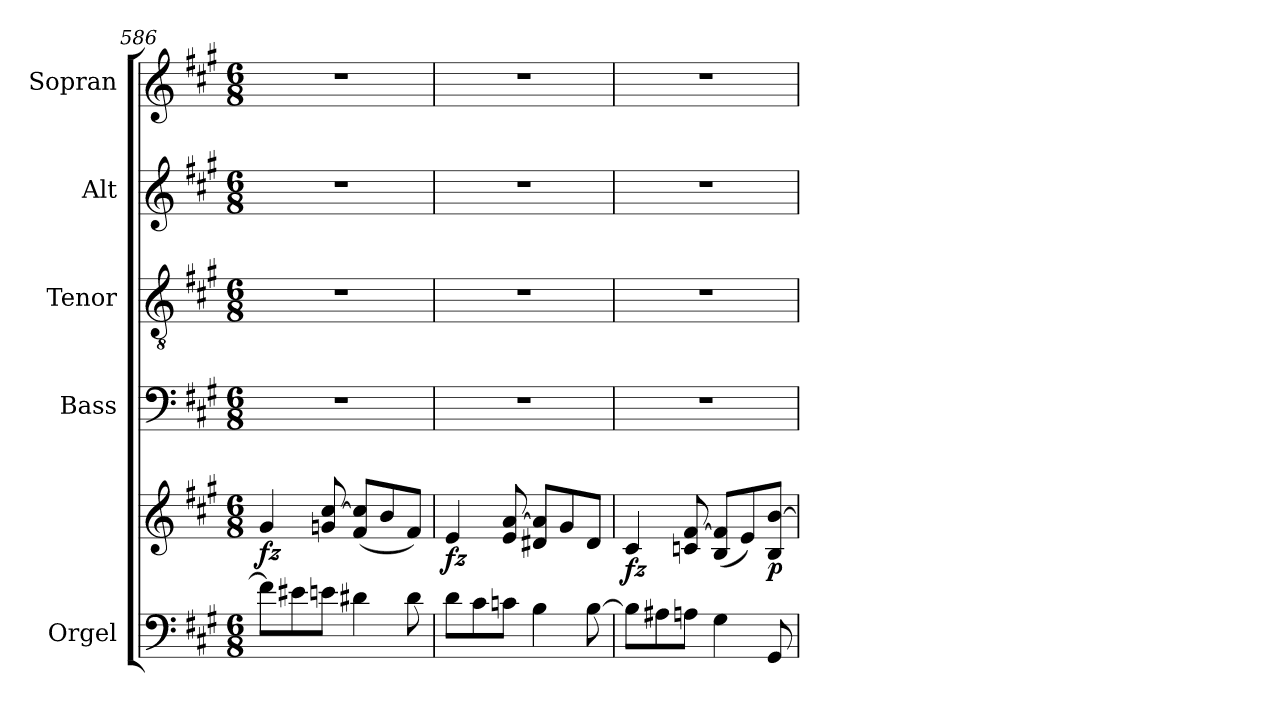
**kern	**kern	**dynam	**kern	**kern	**kern	**kern
*part5	*part5	*part5	*part4	*part3	*part2	*part1
*staff6	*staff5	*staff5/6	*staff4	*staff3	*staff2	*staff1
*I"Orgel	*	*	*I"Bass	*I"Tenor	*I"Alt	*I"Sopran
*I'Org.	*	*	*I'B.	*I'T.	*I'A.	*I'S.
*clefF4	*clefG2	*	*clefF4	*clefGv2	*clefG2	*clefG2
*k[f#c#g#]	*k[f#c#g#]	*	*k[f#c#g#]	*k[f#c#g#]	*k[f#c#g#]	*k[f#c#g#]
*A:	*A:	*	*A:	*A:	*A:	*A:
*M6/8	*M6/8	*	*M6/8	*M6/8	*M6/8	*M6/8
=586	=586	=586	=586	=586	=586	=586
!	!	!LO:DY:b	!	!	!	!
8f#\L]	4g#/	fz	2.r	2.r	2.r	2.r
8e#X\	.	.	.	.	.	.
8en\J	8gn/ [>8cc#/	.	.	.	.	.
4d#X\	(<8f#/ 8cc#/]L	.	.	.	.	.
.	8b/	.	.	.	.	.
8d#\	8f#/J)	.	.	.	.	.
=587	=587	=587	=587	=587	=587	=587
!	!	!LO:DY:b	!	!	!	!
8d\L	4e/	fz	2.r	2.r	2.r	2.r
8c#\	.	.	.	.	.	.
8cn\J	8e/ [>8a/	.	.	.	.	.
4B\	8d#X/ 8a/]L	.	.	.	.	.
.	8g#/	.	.	.	.	.
[8B\	8d#/J	.	.	.	.	.
!!LO:PB:g=z
=588	=588	=588	=588	=588	=588	=588
!	!	!LO:DY:b	!	!	!	!
8B\L]	4c#/	fz	2.r	2.r	2.r	2.r
8A#X\	.	.	.	.	.	.
8An\J	8cn/ [>8f#/	.	.	.	.	.
4G#\	(<8B/ 8f#/]L	.	.	.	.	.
.	8e/)	.	.	.	.	.
!	!	!LO:DY:b	!	!	!	!
8GG#/	8B/ [>8b/J	p	.	.	.	.
=	=	=	=	=	=	=
*-	*-	*-	*-	*-	*-	*-
